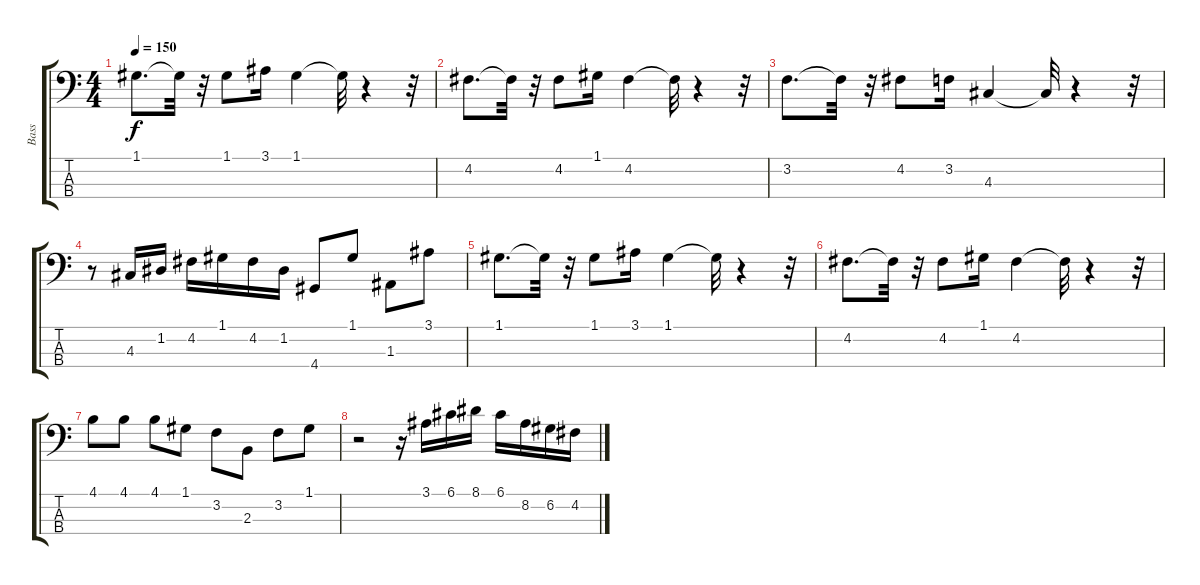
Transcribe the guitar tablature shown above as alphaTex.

\track ("Bass" "Bass") {instrument slapbass1}
\staff {score tabs}
\tuning (G2 D2 A1 E1) {hide}
\ts (4 4)
\tempo 150
\clef f4
\ks c
1.1.8{d dy f} 1.1{t}.32 r.32 1.1.8 3.1.16 1.1.4 1.1{t}.32 r.4 r.32 |
4.2.8{d} 4.2{t}.32 r.32 4.2.8 1.1.16 4.2.4 4.2{t}.32 r.4 r.32 |
3.2.8{d} 3.2{t}.32 r.32 4.2.8 3.2.16 4.3.4 4.3{t}.32 r.4 r.32 |
r.8 4.3.16 1.2.16 4.2.16 1.1.16 4.2.16 1.2.16 4.4.8 1.1.8 1.3.8 3.1.8 |
1.1.8{d} 1.1{t}.32 r.32 1.1.8 3.1.16 1.1.4 1.1{t}.32 r.4 r.32 |
4.2.8{d} 4.2{t}.32 r.32 4.2.8 1.1.16 4.2.4 4.2{t}.32 r.4 r.32 |
4.1.8 4.1.8 4.1.8 1.1.8 3.2.8 2.3.8 3.2.8 1.1.8 |
r.2 r.16 3.1.16 6.1.16 8.1.16 6.1.16 8.2.16 6.2.16 4.2.16
